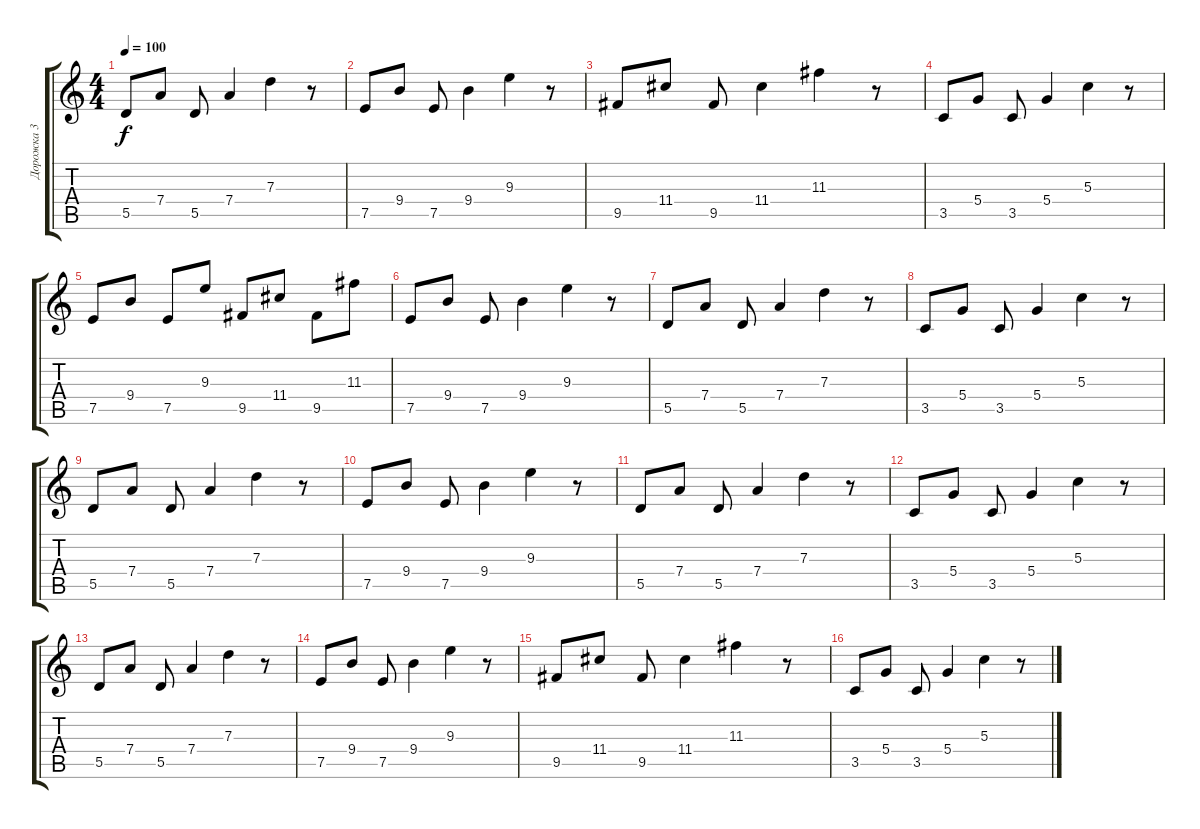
\track ("Дорожка 3" "Дорожка 3") {instrument acousticguitarsteel}
\staff {score tabs}
\tuning (E4 B3 G3 D3 A2 E2) {hide}
\ts (4 4)
\tempo 100
\clef g2
\ks c
5.5.8{dy f} 7.4.8 5.5.8 7.4.4 7.3.4 r.8 |
7.5.8 9.4.8 7.5.8 9.4.4 9.3.4 r.8 |
9.5.8 11.4.8 9.5.8 11.4.4 11.3.4 r.8 |
3.5.8 5.4.8 3.5.8 5.4.4 5.3.4 r.8 |
7.5.8 9.4.8 7.5.8 9.3.8 9.5.8 11.4.8 9.5.8 11.3.8 |
7.5.8 9.4.8 7.5.8 9.4.4 9.3.4 r.8 |
5.5.8 7.4.8 5.5.8 7.4.4 7.3.4 r.8 |
3.5.8 5.4.8 3.5.8 5.4.4 5.3.4 r.8 |
5.5.8 7.4.8 5.5.8 7.4.4 7.3.4 r.8 |
7.5.8 9.4.8 7.5.8 9.4.4 9.3.4 r.8 |
5.5.8 7.4.8 5.5.8 7.4.4 7.3.4 r.8 |
3.5.8 5.4.8 3.5.8 5.4.4 5.3.4 r.8 |
5.5.8 7.4.8 5.5.8 7.4.4 7.3.4 r.8 |
7.5.8 9.4.8 7.5.8 9.4.4 9.3.4 r.8 |
9.5.8 11.4.8 9.5.8 11.4.4 11.3.4 r.8 |
3.5.8 5.4.8 3.5.8 5.4.4 5.3.4 r.8
